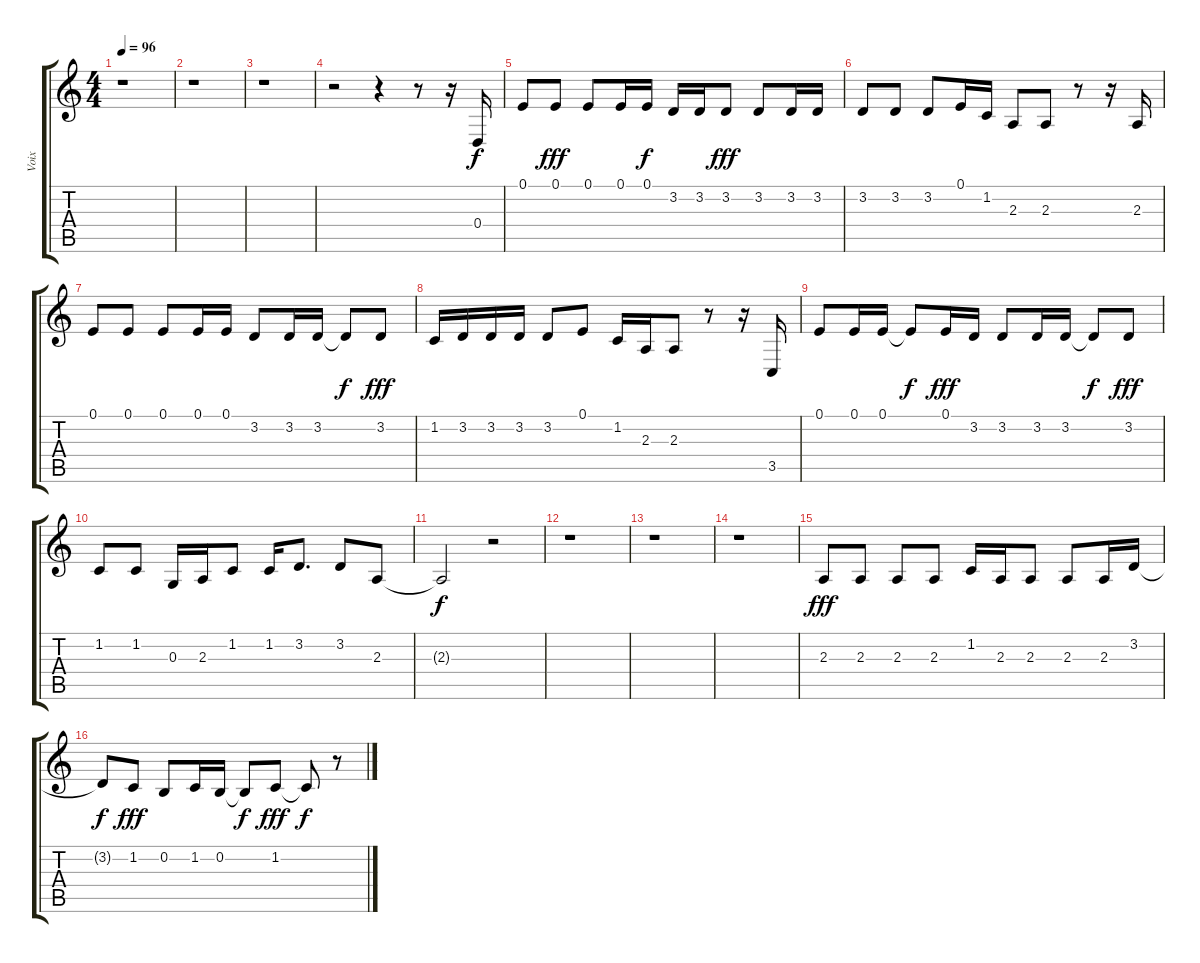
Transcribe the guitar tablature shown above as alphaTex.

\track ("Voix" "Voix") {instrument bassoon}
\staff {score tabs}
\tuning (E4 B3 G3 D3 A2 E2) {hide}
\ts (4 4)
\tempo 96
\clef g2
\ks c
r.1{dy fff} |
r.1 |
r.1 |
r.2 r.4 r.8 r.16 0.4.16{dy f} |
0.1.8 0.1.8{dy fff} 0.1.8 0.1.16 0.1.16{dy f} 3.2.16 3.2.16 3.2.8{dy fff} 3.2.8 3.2.16 3.2.16 |
3.2.8 3.2.8 3.2.8 0.1.16 1.2.16 2.3.8 2.3.8 r.8 r.16 2.3.16 |
0.1.8 0.1.8 0.1.8 0.1.16 0.1.16 3.2.8 3.2.16 3.2.16 3.2{t}.8{dy f} 3.2.8{dy fff} |
1.2.16 3.2.16 3.2.16 3.2.16 3.2.8 0.1.8 1.2.16 2.3.16 2.3.8 r.8 r.16 3.5.16 |
0.1.8 0.1.16 0.1.16 0.1{t}.8{dy f} 0.1.16{dy fff} 3.2.16 3.2.8 3.2.16 3.2.16 3.2{t}.8{dy f} 3.2.8{dy fff} |
1.2.8 1.2.8 0.3.16 2.3.16 1.2.8 1.2.16 3.2.8{d} 3.2.8 2.3.8 |
2.3{t}.2{dy f} r.2 |
r.1 |
r.1 |
r.1 |
2.3.8{dy fff} 2.3.8 2.3.8 2.3.8 1.2.16 2.3.16 2.3.8 2.3.8 2.3.16 3.2.16 |
3.2{t}.8{dy f} 1.2.8{dy fff} 0.2.8 1.2.16 0.2.16 0.2{t}.8{dy f} 1.2.8{dy fff} 1.2{t}.8{dy f} r.8
